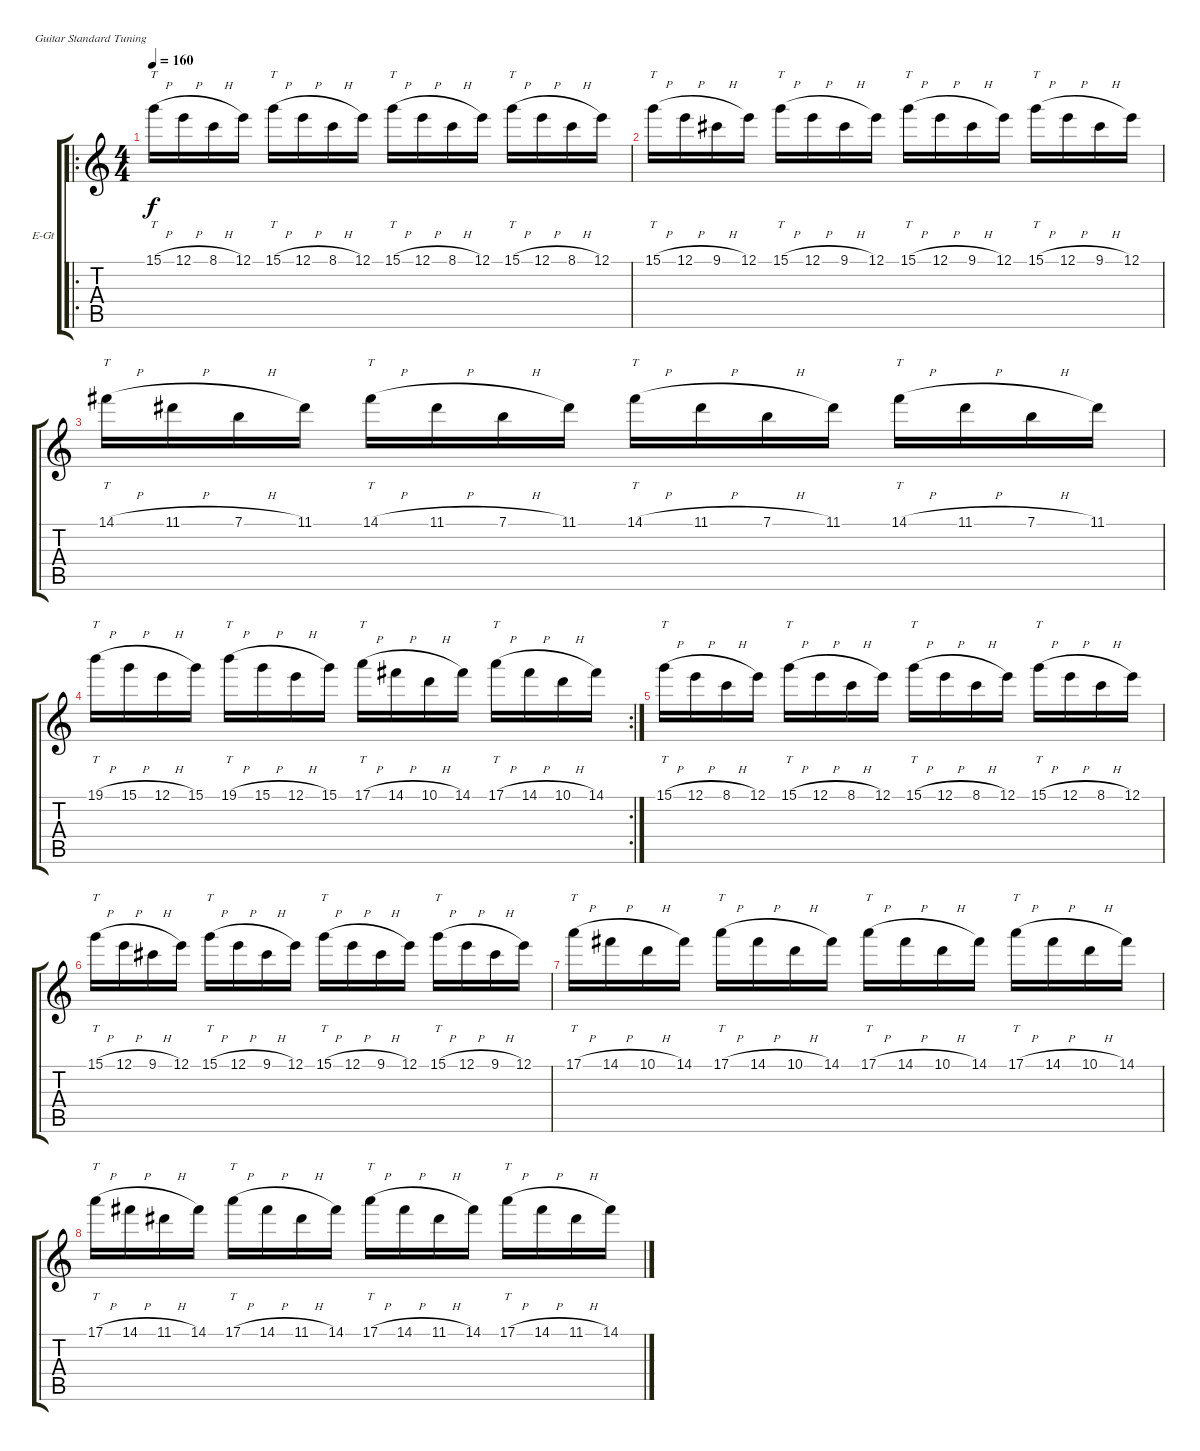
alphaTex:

\bracketExtendMode groupsimilarinstruments
\firstSystemTrackNameOrientation horizontal
\otherSystemsTrackNameOrientation horizontal
\track ("Utwór 1" "E-Gt") {instrument distortionguitar}
\staff {score tabs}
\tuning (E4 B3 G3 D3 A2 E2)
\ro
\ts (4 4)
\tempo 160
\clef g2
\ks c
15.1{h}.16{tt dy f} 12.1{h}.16 8.1{h}.16 12.1.16 15.1{h}.16{tt} 12.1{h}.16 8.1{h}.16 12.1.16 15.1{h}.16{tt} 12.1{h}.16 8.1{h}.16 12.1.16 15.1{h}.16{tt} 12.1{h}.16 8.1{h}.16 12.1.16 |
15.1{h}.16{tt} 12.1{h}.16 9.1{h}.16 12.1.16 15.1{h}.16{tt} 12.1{h}.16 9.1{h}.16 12.1.16 15.1{h}.16{tt} 12.1{h}.16 9.1{h}.16 12.1.16 15.1{h}.16{tt} 12.1{h}.16 9.1{h}.16 12.1.16 |
14.1{h}.16{tt} 11.1{h}.16 7.1{h}.16 11.1.16 14.1{h}.16{tt} 11.1{h}.16 7.1{h}.16 11.1.16 14.1{h}.16{tt} 11.1{h}.16 7.1{h}.16 11.1.16 14.1{h}.16{tt} 11.1{h}.16 7.1{h}.16 11.1.16 |
\rc 2
19.1{h}.16{tt} 15.1{h}.16 12.1{h}.16 15.1.16 19.1{h}.16{tt} 15.1{h}.16 12.1{h}.16 15.1.16 17.1{h}.16{tt} 14.1{h}.16 10.1{h}.16 14.1.16 17.1{h}.16{tt} 14.1{h}.16 10.1{h}.16 14.1.16 |
15.1{h}.16{tt} 12.1{h}.16 8.1{h}.16 12.1.16 15.1{h}.16{tt} 12.1{h}.16 8.1{h}.16 12.1.16 15.1{h}.16{tt} 12.1{h}.16 8.1{h}.16 12.1.16 15.1{h}.16{tt} 12.1{h}.16 8.1{h}.16 12.1.16 |
15.1{h}.16{tt} 12.1{h}.16 9.1{h}.16 12.1.16 15.1{h}.16{tt} 12.1{h}.16 9.1{h}.16 12.1.16 15.1{h}.16{tt} 12.1{h}.16 9.1{h}.16 12.1.16 15.1{h}.16{tt} 12.1{h}.16 9.1{h}.16 12.1.16 |
17.1{h}.16{tt} 14.1{h}.16 10.1{h}.16 14.1.16 17.1{h}.16{tt} 14.1{h}.16 10.1{h}.16 14.1.16 17.1{h}.16{tt} 14.1{h}.16 10.1{h}.16 14.1.16 17.1{h}.16{tt} 14.1{h}.16 10.1{h}.16 14.1.16 |
17.1{h}.16{tt} 14.1{h}.16 11.1{h}.16 14.1.16 17.1{h}.16{tt} 14.1{h}.16 11.1{h}.16 14.1.16 17.1{h}.16{tt} 14.1{h}.16 11.1{h}.16 14.1.16 17.1{h}.16{tt} 14.1{h}.16 11.1{h}.16 14.1.16
